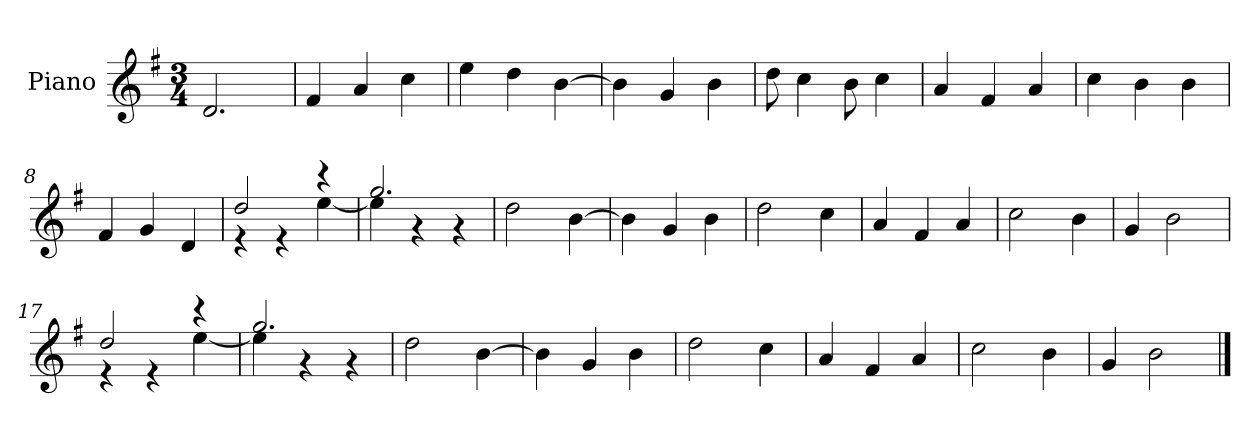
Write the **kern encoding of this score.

**kern
*part1
*staff1
*I"Piano
*I'P-no
*clefG2
*k[f#]
*M3/4
*MM180
=1
2.d/
=2
4f#/
4a/
4cc\
=3
4ee\
4dd\
[4b\
=4
4b\]
4g/
4b\
=5
8dd\
4cc\
8b\
4cc\
=6
4a/
4f#/
4a/
=7
4cc\
4b\
4b\
=8
4f#/
4g/
4d/
=9
*^
2dd/	4r
.	4r
4r	[4ee\
=10	=10
2.gg/	4ee\]
.	4r
.	4r
*v	*v
=11
2dd\
[4b\
!!LO:LB:g=z
=12
4b\]
4g/
4b\
=13
2dd\
4cc\
=14
4a/
4f#/
4a/
=15
2cc\
4b\
=16
4g/
2b\
=17
*^
2dd/	4r
.	4r
4r	[4ee\
=18	=18
2.gg/	4ee\]
.	4r
.	4r
*v	*v
=19
2dd\
[4b\
=20
4b\]
4g/
4b\
=21
2dd\
4cc\
=22
4a/
4f#/
4a/
=23
2cc\
4b\
=24
4g/
2b\
==
*-
